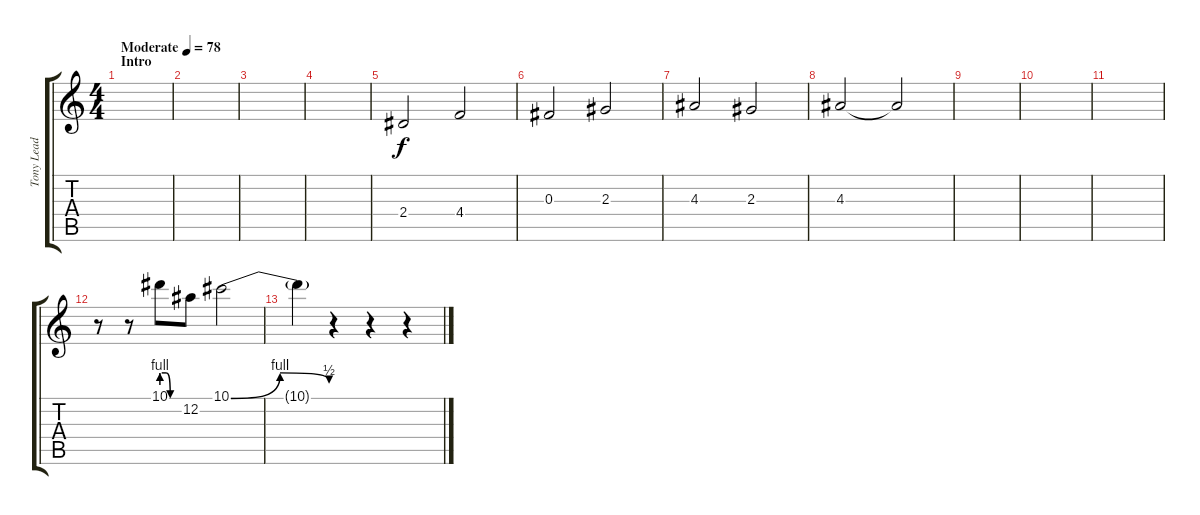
\track ("Tony Lead" "Tony Lead") {instrument distortionguitar}
\staff {score tabs}
\tuning (Eb4 Bb3 Gb3 Db3 Ab2 Eb2) {hide}
\ts (4 4)
\section ("" "Intro")
\tempo (78 "Moderate")
\clef g2
\ks c
|
|
|
|
2.4.2 4.4.2 |
0.3.2 2.3.2 |
4.3.2 2.3.2 |
4.3.2 4.3{t}.2 |
|
|
|
r.8 r.8 10.1{be (custom 0 4 15 4 30 0 60 0)}.8 12.2.8 10.1{be (bendrelease 0 0 20 4 54 4 60 2)}.2 |
10.1{t}.4 r.4 r.4 r.4
